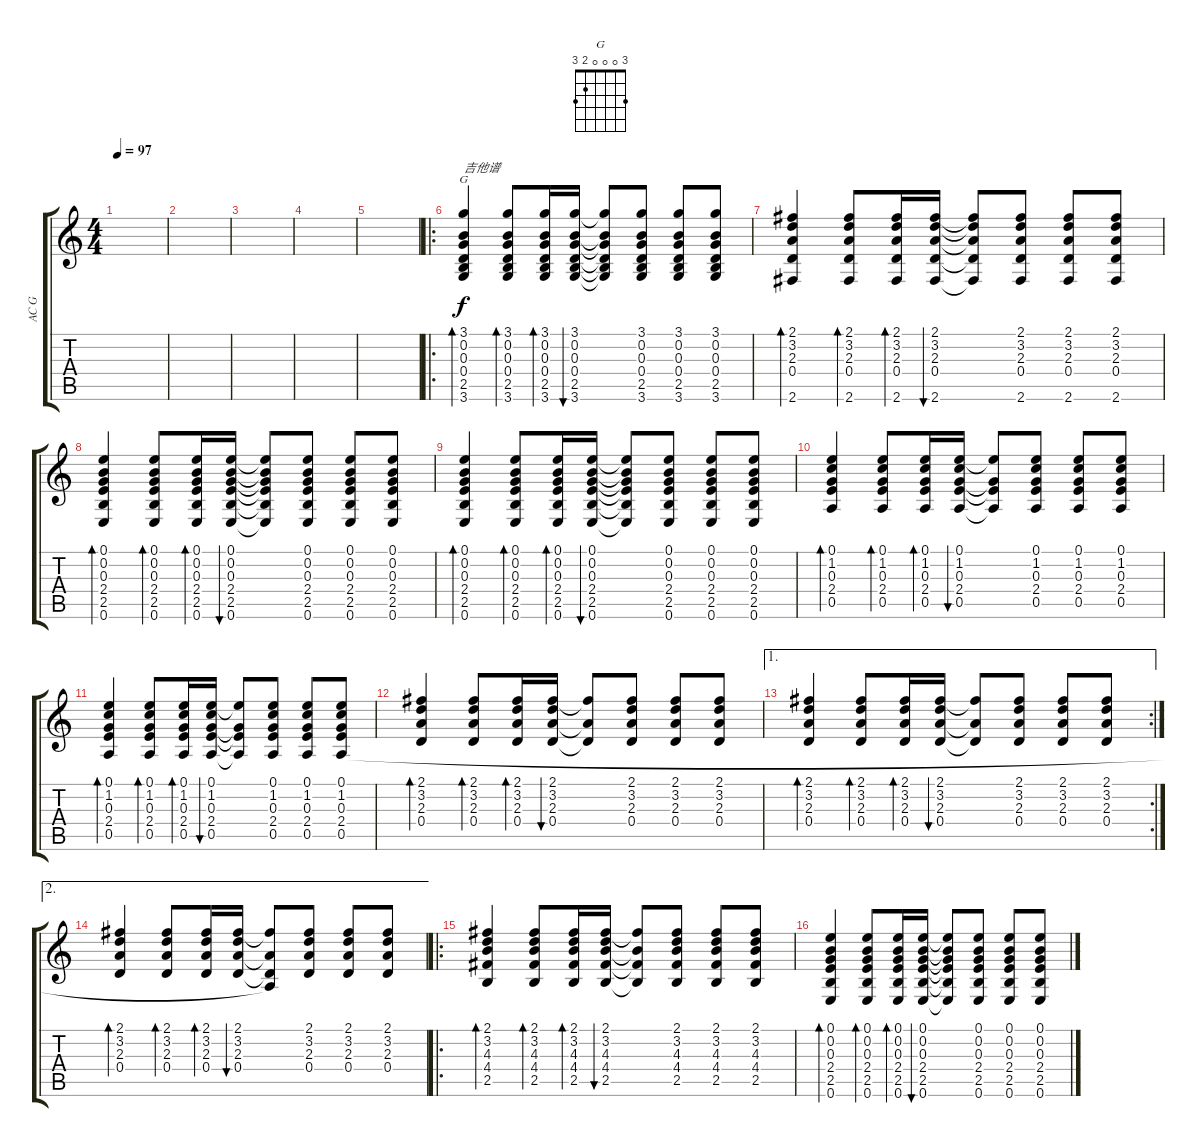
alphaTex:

\track ("AC G" "AC G") {instrument acousticguitarsteel}
\staff {score tabs}
\tuning (E4 B3 G3 D3 A2 E2) {hide}
\chord ("G" 3 0 0 0 2 3)
\ts (4 4)
\tempo 97
\clef g2
\ks c
|
|
|
|
|
\ro
(3.1 0.2 0.3 0.4 2.5 3.6).4{bd 30 ch "G" txt "吉他谱"} (3.1 0.2 0.3 0.4 2.5 3.6).8{bd 30} (3.1 0.2 0.3 0.4 2.5 3.6).16{bd 60} (3.1 0.2 0.3 0.4 2.5 3.6).16{bu 30} (3.1{t} 0.2{t} 0.3{t} 0.4{t} 2.5{t} 3.6{t}).8 (3.1 0.2 0.3 0.4 2.5 3.6).8 (3.1 0.2 0.3 0.4 2.5 3.6).8 (3.1 0.2 0.3 0.4 2.5 3.6).8 |
(2.1 3.2 2.3 0.4 2.6).4{bd 30} (2.1 3.2 2.3 0.4 2.6).8{bd 30} (2.1 3.2 2.3 0.4 2.6).16{bd 60} (2.1 3.2 2.3 0.4 2.6).16{bu 30} (2.1{t} 3.2{t} 2.3{t} 0.4{t} 2.6{t}).8 (2.1 3.2 2.3 0.4 2.6).8 (2.1 3.2 2.3 0.4 2.6).8 (2.1 3.2 2.3 0.4 2.6).8 |
(0.1 0.2 0.3 2.4 2.5 0.6).4{bd 30} (0.1 0.2 0.3 2.4 2.5 0.6).8{bd 30} (0.1 0.2 0.3 2.4 2.5 0.6).16{bd 60} (0.1 0.2 0.3 2.4 2.5 0.6).16{bu 30} (0.1{t} 0.2{t} 0.3{t} 2.4{t} 2.5{t} 0.6{t}).8 (0.1 0.2 0.3 2.4 2.5 0.6).8 (0.1 0.2 0.3 2.4 2.5 0.6).8 (0.1 0.2 0.3 2.4 2.5 0.6).8 |
(0.1 0.2 0.3 2.4 2.5 0.6).4{bd 30} (0.1 0.2 0.3 2.4 2.5 0.6).8{bd 30} (0.1 0.2 0.3 2.4 2.5 0.6).16{bd 60} (0.1 0.2 0.3 2.4 2.5 0.6).16{bu 30} (0.1{t} 0.2{t} 0.3{t} 2.4{t} 2.5{t} 0.6{t}).8 (0.1 0.2 0.3 2.4 2.5 0.6).8 (0.1 0.2 0.3 2.4 2.5 0.6).8 (0.1 0.2 0.3 2.4 2.5 0.6).8 |
(0.1 1.2 0.3 2.4 0.5).4{bd 30} (0.1 1.2 0.3 2.4 0.5).8{bd 30} (0.1 1.2 0.3 2.4 0.5).16{bd 60} (0.1 1.2 0.3 2.4 0.5).16{bu 30} (0.1{t} 0.3{t} 2.4{t} 0.5{t}).8 (0.1 1.2 0.3 2.4 0.5).8 (0.1 1.2 0.3 2.4 0.5).8 (0.1 1.2 0.3 2.4 0.5).8 |
(0.1 1.2 0.3 2.4 0.5).4{bd 30} (0.1 1.2 0.3 2.4 0.5).8{bd 30} (0.1 1.2 0.3 2.4 0.5).16{bd 60} (0.1 1.2 0.3 2.4 0.5).16{bu 30} (0.1{t} 0.3{t} 2.4{t} 0.5{t}).8 (0.1 1.2 0.3 2.4 0.5).8 (0.1 1.2 0.3 2.4 0.5).8 (0.1 1.2 0.3 2.4 0.5).8 |
(2.1 3.2 2.3 0.4).4{bd 30} (2.1 3.2 2.3 0.4).8{bd 30} (2.1 3.2 2.3 0.4).16{bd 60} (2.1 3.2 2.3 0.4).16{bu 30} (2.1{t} 2.3{t} 0.4{t}).8 (2.1 3.2 2.3 0.4).8 (2.1 3.2 2.3 0.4).8 (2.1 3.2 2.3 0.4).8 |
\ae 1
\rc 2
(2.1 3.2 2.3 0.4).4{bd 30} (2.1 3.2 2.3 0.4).8{bd 30} (2.1 3.2 2.3 0.4).16{bd 60} (2.1 3.2 2.3 0.4).16{bu 30} (2.1{t} 2.3{t} 0.4{t}).8 (2.1 3.2 2.3 0.4).8 (2.1 3.2 2.3 0.4).8 (2.1 3.2 2.3 0.4).8 |
\ae 2
(2.1 3.2 2.3 0.4).4{bd 30} (2.1 3.2 2.3 0.4).8{bd 30} (2.1 3.2 2.3 0.4).16{bd 60} (2.1 3.2 2.3 0.4).16{bu 30} (2.1{t} 2.3{t} 0.4{t} 0.5{t}).8 (2.1 3.2 2.3 0.4).8 (2.1 3.2 2.3 0.4).8 (2.1 3.2 2.3 0.4).8 |
\ro
(2.1 3.2 4.3 4.4 2.5).4{bd 30} (2.1 3.2 4.3 4.4 2.5).8{bd 30} (2.1 3.2 4.3 4.4 2.5).16{bd 60} (2.1 3.2 4.3 4.4 2.5).16{bu 30} (2.1{t} 4.3{t} 4.4{t} 2.5{t}).8 (2.1 3.2 4.3 4.4 2.5).8 (2.1 3.2 4.3 4.4 2.5).8 (2.1 3.2 4.3 4.4 2.5).8 |
(0.1 0.2 0.3 2.4 2.5 0.6).4{bd 30} (0.1 0.2 0.3 2.4 2.5 0.6).8{bd 30} (0.1 0.2 0.3 2.4 2.5 0.6).16{bd 60} (0.1 0.2 0.3 2.4 2.5 0.6).16{bu 30} (0.1{t} 0.2{t} 0.3{t} 2.4{t} 2.5{t} 0.6{t}).8 (0.1 0.2 0.3 2.4 2.5 0.6).8 (0.1 0.2 0.3 2.4 2.5 0.6).8 (0.1 0.2 0.3 2.4 2.5 0.6).8
